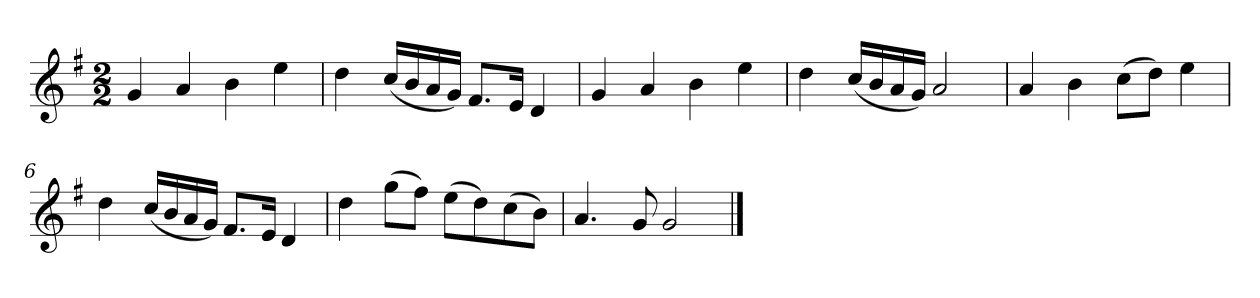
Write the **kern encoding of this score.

**kern
*part1
*staff1
*k[f#]
*M2/2
*MM120
=1
4g
4a
4b
4ee
=2
4dd
(16ccLL
16b
16a
16gJJ)
8.f#L
16eJk
4d
=3
4g
4a
4b
4ee
=4
4dd
(16ccLL
16b
16a
16gJJ)
2a
=5
4a
4b
(8ccL
8ddJ)
4ee
=6
4dd
(16ccLL
16b
16a
16gJJ)
8.f#L
16eJk
4d
=7
4dd
(8ggL
8ff#J)
(8eeL
8dd)
(8cc
8bJ)
=8
4.a
8g
2g
==
*-
